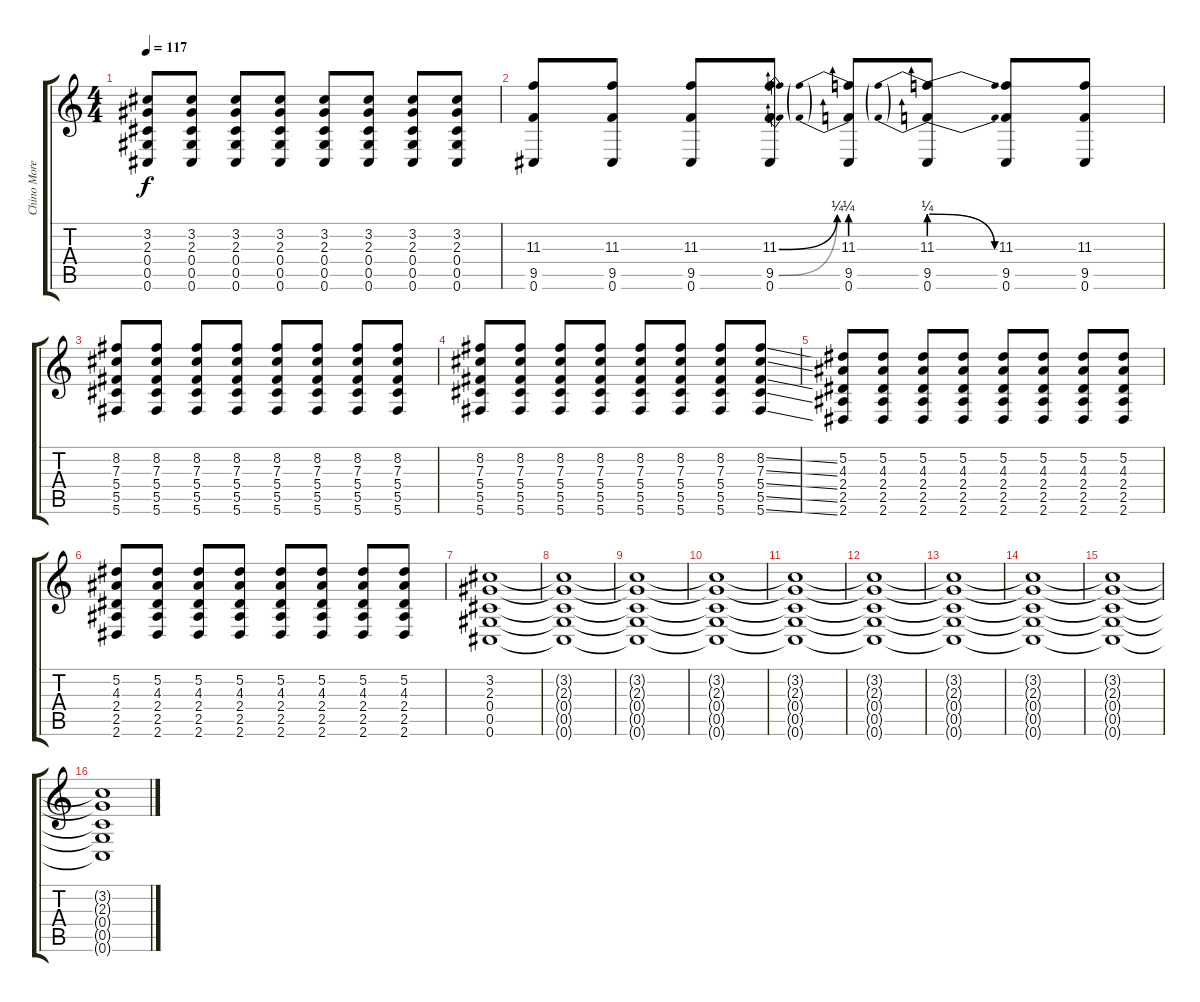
\track ("Chino Moreno" "Chino More") {instrument distortionguitar}
\staff {score tabs}
\tuning (Eb4 Bb3 Gb3 Db3 Ab2 Db2) {hide}
\ts (4 4)
\tempo 117
\clef g2
\ks c
(3.2 2.3 0.4 0.5 0.6).8{dy f} (3.2 2.3 0.4 0.5 0.6).8 (3.2 2.3 0.4 0.5 0.6).8 (3.2 2.3 0.4 0.5 0.6).8 (3.2 2.3 0.4 0.5 0.6).8 (3.2 2.3 0.4 0.5 0.6).8 (3.2 2.3 0.4 0.5 0.6).8 (3.2 2.3 0.4 0.5 0.6).8 |
(11.3 9.5 0.6).8 (11.3 9.5 0.6).8 (11.3 9.5 0.6).8 (11.3{be (bend 0 0 60 1)} 9.5{be (bend 0 0 60 1)} 0.6).8 (11.3{be (prebend 0 1 60 1)} 9.5{be (prebend 0 1 60 1)} 0.6).8 (11.3{be (prebendrelease 0 1 60 0)} 9.5{be (prebendrelease 0 1 60 0)} 0.6).8 (11.3 9.5 0.6).8 (11.3 9.5 0.6).8 |
(8.2 7.3 5.4 5.5 5.6).8 (8.2 7.3 5.4 5.5 5.6).8 (8.2 7.3 5.4 5.5 5.6).8 (8.2 7.3 5.4 5.5 5.6).8 (8.2 7.3 5.4 5.5 5.6).8 (8.2 7.3 5.4 5.5 5.6).8 (8.2 7.3 5.4 5.5 5.6).8 (8.2 7.3 5.4 5.5 5.6).8 |
(8.2 7.3 5.4 5.5 5.6).8 (8.2 7.3 5.4 5.5 5.6).8 (8.2 7.3 5.4 5.5 5.6).8 (8.2 7.3 5.4 5.5 5.6).8 (8.2 7.3 5.4 5.5 5.6).8 (8.2 7.3 5.4 5.5 5.6).8 (8.2 7.3 5.4 5.5 5.6).8 (8.2{ss} 7.3{ss} 5.4{ss} 5.5{ss} 5.6{ss}).8 |
(5.2 4.3 2.4 2.5 2.6).8 (5.2 4.3 2.4 2.5 2.6).8 (5.2 4.3 2.4 2.5 2.6).8 (5.2 4.3 2.4 2.5 2.6).8 (5.2 4.3 2.4 2.5 2.6).8 (5.2 4.3 2.4 2.5 2.6).8 (5.2 4.3 2.4 2.5 2.6).8 (5.2 4.3 2.4 2.5 2.6).8 |
(5.2 4.3 2.4 2.5 2.6).8 (5.2 4.3 2.4 2.5 2.6).8 (5.2 4.3 2.4 2.5 2.6).8 (5.2 4.3 2.4 2.5 2.6).8 (5.2 4.3 2.4 2.5 2.6).8 (5.2 4.3 2.4 2.5 2.6).8 (5.2 4.3 2.4 2.5 2.6).8 (5.2 4.3 2.4 2.5 2.6).8 |
(3.2 2.3 0.4 0.5 0.6).1 |
(3.2{t} 2.3{t} 0.4{t} 0.5{t} 0.6{t}).1 |
(3.2{t} 2.3{t} 0.4{t} 0.5{t} 0.6{t}).1 |
(3.2{t} 2.3{t} 0.4{t} 0.5{t} 0.6{t}).1 |
(3.2{t} 2.3{t} 0.4{t} 0.5{t} 0.6{t}).1 |
(3.2{t} 2.3{t} 0.4{t} 0.5{t} 0.6{t}).1 |
(3.2{t} 2.3{t} 0.4{t} 0.5{t} 0.6{t}).1 |
(3.2{t} 2.3{t} 0.4{t} 0.5{t} 0.6{t}).1 |
(3.2{t} 2.3{t} 0.4{t} 0.5{t} 0.6{t}).1 |
(3.2{t} 2.3{t} 0.4{t} 0.5{t} 0.6{t}).1
